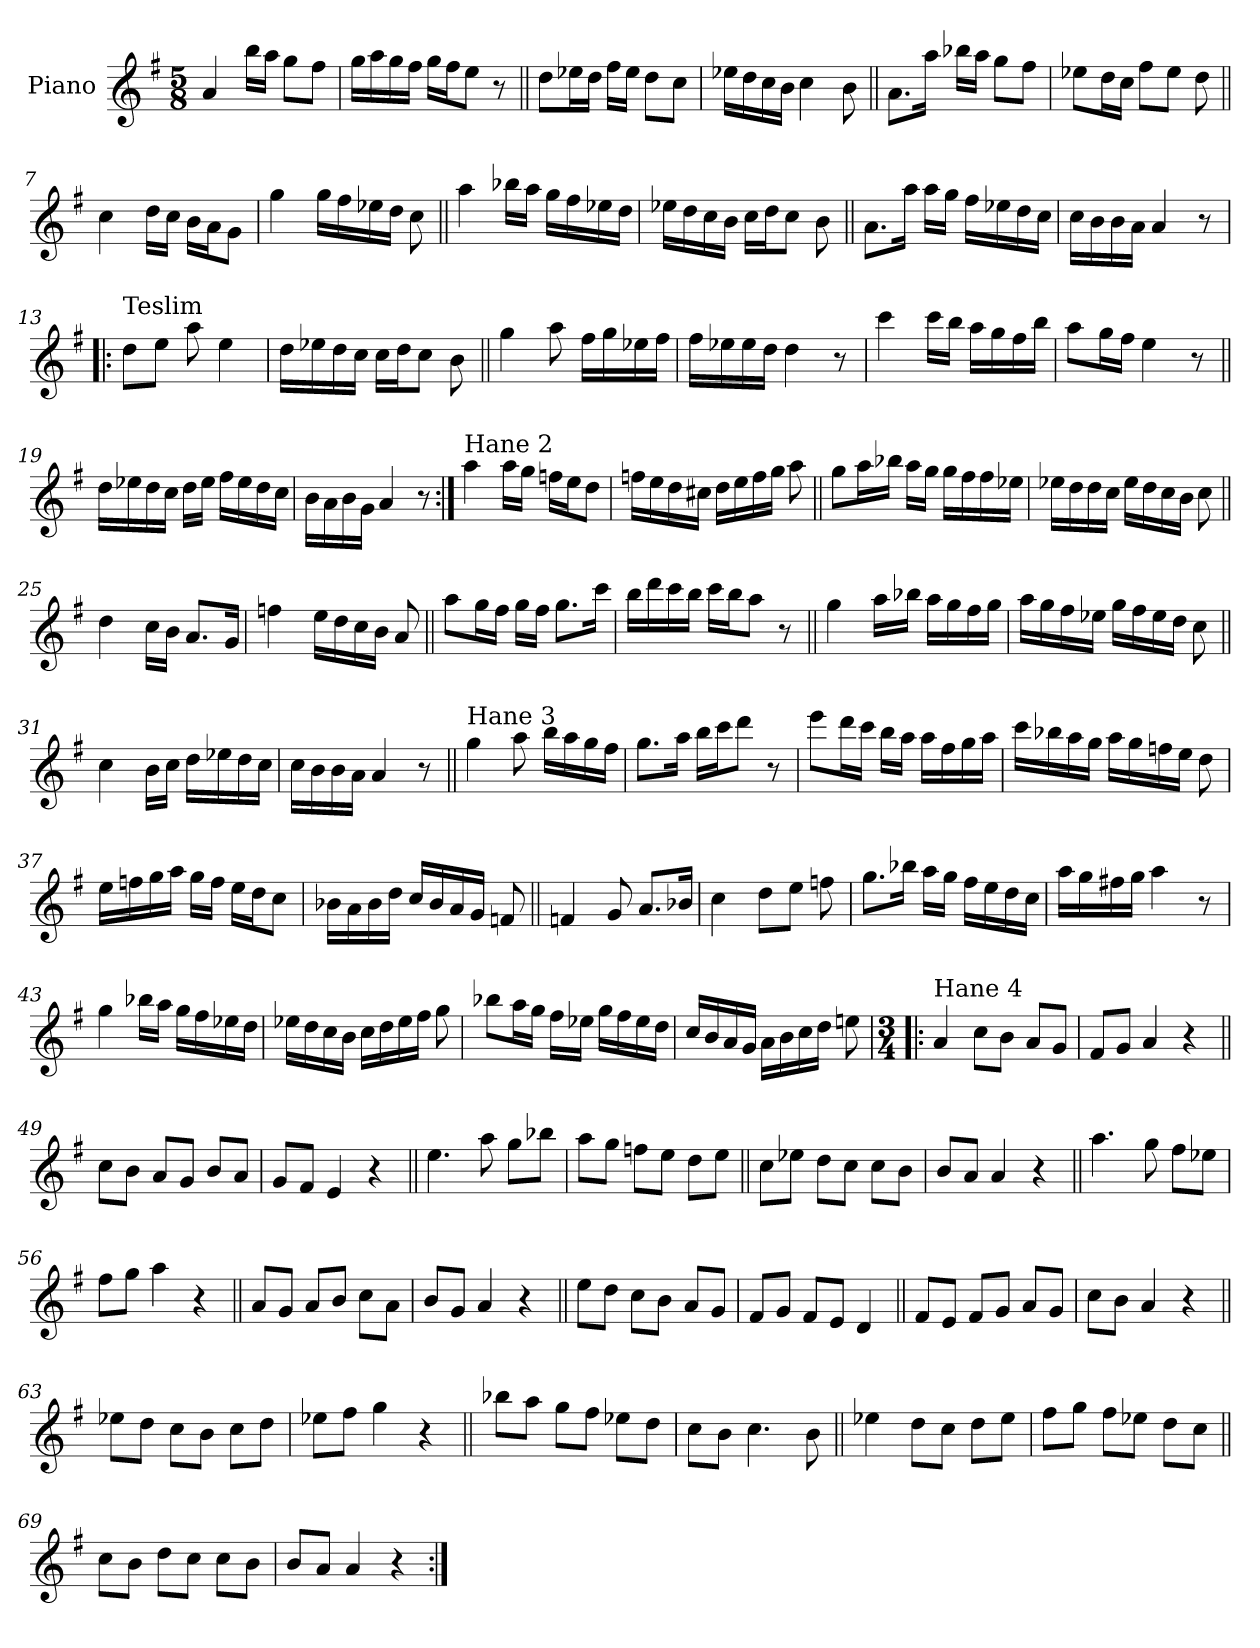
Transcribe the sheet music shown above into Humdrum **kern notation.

**kern
*part1
*staff1
*I"Piano
*I'Pno.
*clefG2
*k[f#]
*M5/8
=1
4a/
16bb\LL
16aa\JJ
8gg\L
8ff#\J
=2
16gg\LL
16aa\
16gg\
16ff#\JJ
16gg\LL
16ff#\J
8ee\J
8r
=3||
8dd\L
16ee-X\L
16dd\JJ
16ff#\LL
16ee-\JJ
8dd\L
8cc\J
=4
16ee-X\LL
16dd\
16cc\
16b\JJ
4cc\
8b\
=5||
8.a\L
16aa\Jk
16bb-X\LL
16aa\JJ
8gg\L
8ff#\J
!!LO:LB:g=z
=6
8ee-X\L
16dd\L
16cc\JJ
8ff#\L
8ee-\J
8dd\
=7||
4cc\
16dd\LL
16cc\JJ
16b\LL
16a\J
8g\J
=8
4gg\
16gg\LL
16ff#\
16ee-X\
16dd\JJ
8cc\
=9||
4aa\
16bb-X\LL
16aa\JJ
16gg\LL
16ff#\
16ee-X\
16dd\JJ
=10
16ee-X\LL
16dd\
16cc\
16b\JJ
16cc\LL
16dd\J
8cc\J
8b\
!!LO:LB:g=z
=11||
8.a\L
16aa\Jk
16aa\LL
16gg\JJ
16ff#\LL
16ee-X\
16dd\
16cc\JJ
=12
16cc\LL
16b\
16b\
16a\JJ
4a/
8r
=13!|:
!LO:TX:a:t=Teslim
8dd\L
8ee\J
8aa\
4ee\
=14
16dd\LL
16ee-X\
16dd\
16cc\JJ
16cc\LL
16dd\J
8cc\J
8b\
=15||
4gg\
8aa\
16ff#\LL
16gg\
16ee-X\
16ff#\JJ
=16
16ff#\LL
16ee-X\
16ee-\
16dd\JJ
4dd\
8r
!!LO:LB:g=z
=17
4ccc\
16ccc\LL
16bb\JJ
16aa\LL
16gg\
16ff#\
16bb\JJ
=18
8aa\L
16gg\L
16ff#\JJ
4ee\
8r
=19||
16dd\LL
16ee-X\
16dd\
16cc\JJ
16dd\LL
16ee-\JJ
16ff#\LL
16ee-\
16dd\
16cc\JJ
=20
16b\LL
16a\
16b\
16g\JJ
4a/
8r
=21:|!
!LO:TX:a:t=Hane 2
4aa\
16aa\LL
16gg\JJ
16ffn\LL
16ee\J
8dd\J
!!LO:LB:g=z
=22
16ffn\LL
16ee\
16dd\
16cc#X\JJ
16dd\LL
16ee\
16ff\
16gg\JJ
8aa\
=23||
8gg\L
16aa\L
16bb-X\JJ
16aa\LL
16gg\JJ
16gg\LL
16ff#\
16ff#\
16ee-X\JJ
=24
16ee-X\LL
16dd\
16dd\
16cc\JJ
16ee-\LL
16dd\
16cc\
16b\JJ
8cc\
=25||
4dd\
16cc\LL
16b\JJ
8.a/L
16g/Jk
=26
4ffn\
16ee\LL
16dd\
16cc\
16b\JJ
8a/
!!LO:LB:g=z
=27||
8aa\L
16gg\L
16ff#\JJ
16gg\LL
16ff#\JJ
8.gg\L
16ccc\Jk
=28
16bb\LL
16ddd\
16ccc\
16bb\JJ
16ccc\LL
16bb\J
8aa\J
8r
=29||
4gg\
16aa\LL
16bb-X\JJ
16aa\LL
16gg\
16ff#\
16gg\JJ
=30
16aa\LL
16gg\
16ff#\
16ee-X\JJ
16gg\LL
16ff#\
16ee-\
16dd\JJ
8cc\
=31||
4cc\
16b\LL
16cc\JJ
16dd\LL
16ee-X\
16dd\
16cc\JJ
!!LO:LB:g=z
=32
16cc\LL
16b\
16b\
16a\JJ
4a/
8r
=33||
!LO:TX:a:t=Hane 3
4gg\
8aa\
16bb\LL
16aa\
16gg\
16ff#\JJ
=34
8.gg\L
16aa\Jk
16bb\LL
16ccc\J
8ddd\J
8r
=35
8eee\L
16ddd\L
16ccc\JJ
16bb\LL
16aa\JJ
16aa\LL
16ff#\
16gg\
16aa\JJ
=36
16ccc\LL
16bb-X\
16aa\
16gg\JJ
16aa\LL
16gg\
16ffn\
16ee\JJ
8dd\
!!LO:LB:g=z
=37
16ee\LL
16ffn\
16gg\
16aa\JJ
16gg\LL
16ff\JJ
16ee\LL
16dd\J
8cc\J
=38
16b-X\LL
16a\
16b-\
16dd\JJ
16cc/LL
16b-/
16a/
16g/JJ
8fn/
=39||
4fn/
8g/
8.a/L
16b-X/Jk
=40
4cc\
8dd\L
8ee\J
8ffn\
=41
8.gg\L
16bb-X\Jk
16aa\LL
16gg\JJ
16ff#\LL
16ee\
16dd\
16cc\JJ
!!LO:LB:g=z
=42
16aa\LL
16gg\
16ff#X\
16gg\JJ
4aa\
8r
=43
4gg\
16bb-X\LL
16aa\JJ
16gg\LL
16ff#\
16ee-X\
16dd\JJ
=44
16ee-X\LL
16dd\
16cc\
16b\JJ
16cc\LL
16dd\
16ee-\
16ff#\JJ
8gg\
=45
8bb-X\L
16aa\L
16gg\JJ
16ff#\LL
16ee-X\JJ
16gg\LL
16ff#\
16ee-\
16dd\JJ
=46
16cc/LL
16b/
16a/
16g/JJ
16a\LL
16b\
16cc\
16dd\JJ
8een\
!!LO:LB:g=z
=47!|:
*M3/4
!LO:TX:a:t=Hane 4
4a/
8cc\L
8b\J
8a/L
8g/J
=48
8f#/L
8g/J
4a/
4r
=49||
8cc\L
8b\J
8a/L
8g/J
8b/L
8a/J
=50
8g/L
8f#/J
4e/
4r
=51||
4.ee\
8aa\
8gg\L
8bb-X\J
=52
8aa\L
8gg\J
8ffn\L
8ee\J
8dd\L
8ee\J
!!LO:PB:g=z
=53||
8cc\L
8ee-X\J
8dd\L
8cc\J
8cc\L
8b\J
=54
8b/L
8a/J
4a/
4r
=55||
4.aa\
8gg\
8ff#\L
8ee-X\J
=56
8ff#\L
8gg\J
4aa\
4r
=57||
8a/L
8g/J
8a/L
8b/J
8cc\L
8a\J
=58
8b/L
8g/J
4a/
4r
=59||
8ee\L
8dd\J
8cc\L
8b\J
8a/L
8g/J
!!LO:LB:g=z
=60
8f#/L
8g/J
8f#/L
8e/J
4d/
=61||
8f#/L
8e/J
8f#/L
8g/J
8a/L
8g/J
=62
8cc\L
8b\J
4a/
4r
=63||
8ee-X\L
8dd\J
8cc\L
8b\J
8cc\L
8dd\J
=64
8ee-X\L
8ff#\J
4gg\
4r
=65||
8bb-X\L
8aa\J
8gg\L
8ff#\J
8ee-X\L
8dd\J
=66
8cc\L
8b\J
4.cc\
8b\
!!LO:LB:g=z
=67||
4ee-X\
8dd\L
8cc\J
8dd\L
8ee-\J
=68
8ff#\L
8gg\J
8ff#\L
8ee-X\J
8dd\L
8cc\J
=69||
8cc\L
8b\J
8dd\L
8cc\J
8cc\L
8b\J
=70
8b/L
8a/J
4a/
4r
=:|!
*-
